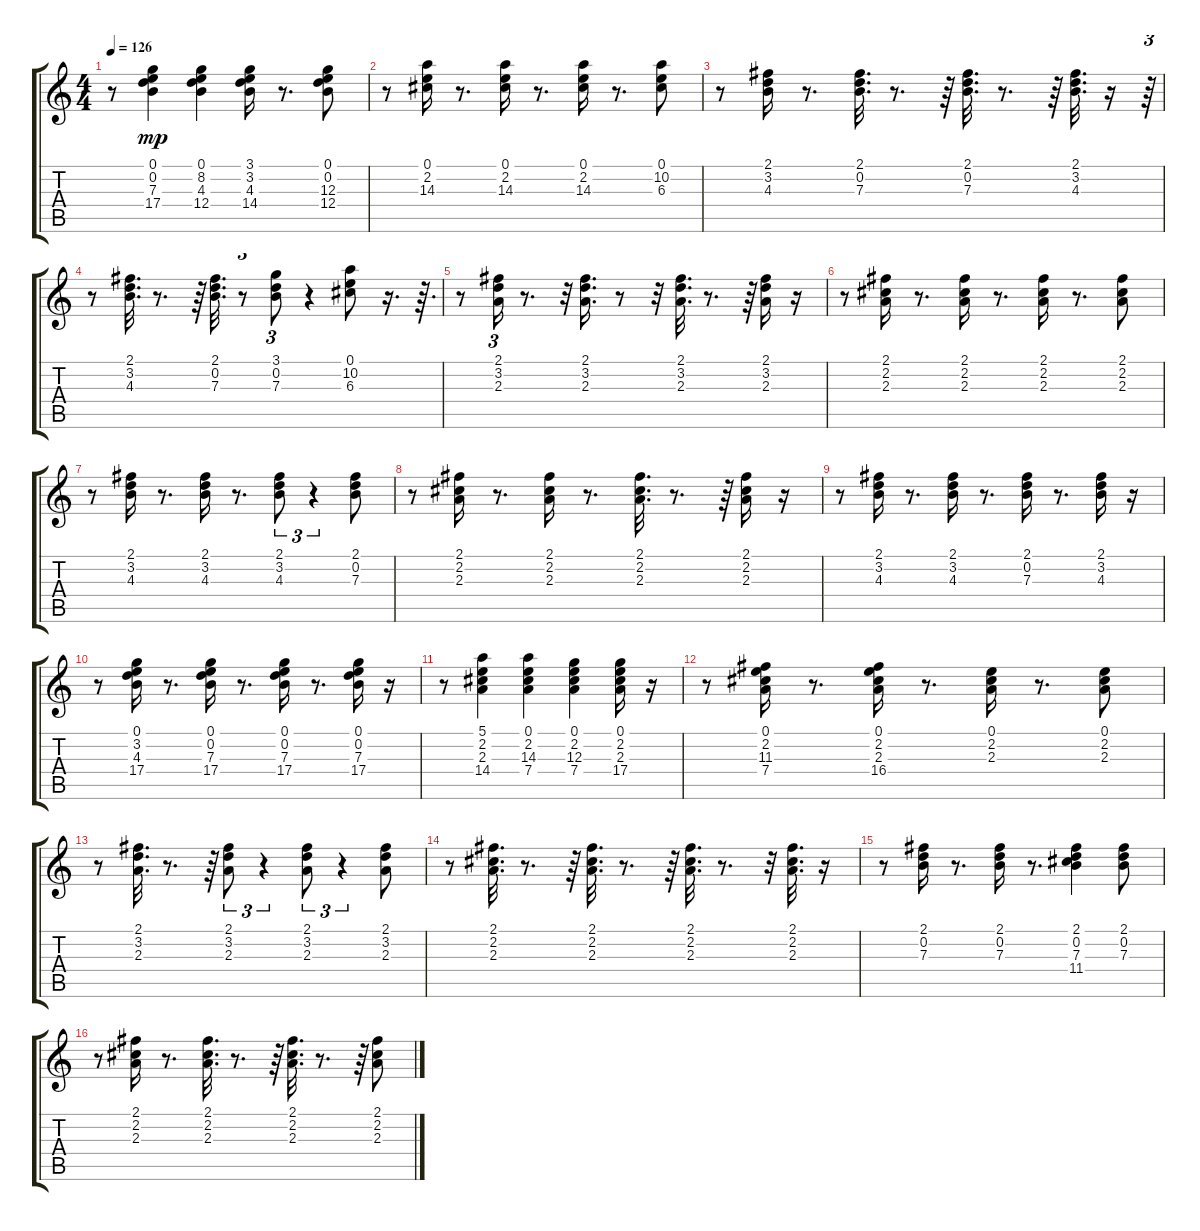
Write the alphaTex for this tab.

\track "" {instrument acousticguitarsteel}
\staff {score tabs}
\tuning (E4 B3 G3 D3 A2 E2) {hide}
\ts (4 4)
\tempo 126
\clef g2
\ks c
r.8{dy mp} (0.1 0.2 7.3 17.4).4 (0.1 8.2 4.3 12.4).4 (3.1 3.2 4.3 14.4).16 r.8{d} (0.1 0.2 12.3 12.4).8 |
r.8 (0.1 2.2 14.3).16 r.8{d} (0.1 2.2 14.3).16 r.8{d} (0.1 2.2 14.3).16 r.8{d} (0.1 10.2 6.3).8 |
r.8 (2.1 3.2 4.3).16 r.8{d} (2.1 0.2 7.3).32{d} r.8{d} r.64 (2.1 0.2 7.3).32{d} r.8{d} r.64 (2.1 3.2 4.3).32{d} r.16 r.64{tu (3 2)} |
r.8 (2.1 3.2 4.3).32{d} r.8{d} r.64 (2.1 0.2 7.3).32{d} r.8{tu (3 2)} (3.1 0.2 7.3).8{tu (3 2)} r.4{tu (3 2)} (0.1 10.2 6.3).8 r.16{d} r.64{d} |
r.8 (2.1 3.2 2.3).16{tu (3 2)} r.8{d} r.32{tu (3 2)} (2.1 3.2 2.3).16{d} r.8 r.32 (2.1 3.2 2.3).32{d} r.8{d} r.64 (2.1 3.2 2.3).16 r.16 |
r.8 (2.1 2.2 2.3).16 r.8{d} (2.1 2.2 2.3).16 r.8{d} (2.1 2.2 2.3).16 r.8{d} (2.1 2.2 2.3).8 |
r.8 (2.1 3.2 4.3).16 r.8{d} (2.1 3.2 4.3).16 r.8{d} (2.1 3.2 4.3).8{tu (3 2)} r.4{tu (3 2)} (2.1 0.2 7.3).8 |
r.8 (2.1 2.2 2.3).16 r.8{d} (2.1 2.2 2.3).16 r.8{d} (2.1 2.2 2.3).32{d} r.8{d} r.64 (2.1 2.2 2.3).16 r.16 |
r.8 (2.1 3.2 4.3).16 r.8{d} (2.1 3.2 4.3).16 r.8{d} (2.1 0.2 7.3).16 r.8{d} (2.1 3.2 4.3).16 r.16 |
r.8 (0.1 3.2 4.3 17.4).16 r.8{d} (0.1 0.2 7.3 17.4).16 r.8{d} (0.1 0.2 7.3 17.4).16 r.8{d} (0.1 0.2 7.3 17.4).16 r.16 |
r.8 (5.1 2.2 2.3 14.4).4 (0.1 2.2 14.3 7.4).4 (0.1 2.2 12.3 7.4).4 (0.1 2.2 2.3 17.4).16 r.16 |
r.8 (0.1 2.2 11.3 7.4).16 r.8{d} (0.1 2.2 2.3 16.4).16 r.8{d} (0.1 2.2 2.3).16 r.8{d} (0.1 2.2 2.3).8 |
r.8 (2.1 3.2 2.3).32{d} r.8{d} r.64 (2.1 3.2 2.3).8{tu (3 2)} r.4{tu (3 2)} (2.1 3.2 2.3).8{tu (3 2)} r.4{tu (3 2)} (2.1 3.2 2.3).8 |
r.8 (2.1 2.2 2.3).32{d} r.8{d} r.64 (2.1 2.2 2.3).32{d} r.8{d} r.64 (2.1 2.2 2.3).32{d} r.8{d} r.32{tu (3 2)} (2.1 2.2 2.3).32{d} r.16 |
r.8 (2.1 0.2 7.3).16 r.8{d} (2.1 0.2 7.3).16 r.8{d} (2.1 0.2 7.3 11.4).4 (2.1 0.2 7.3).8 |
r.8 (2.1 2.2 2.3).16 r.8{d} (2.1 2.2 2.3).32{d} r.8{d} r.64 (2.1 2.2 2.3).32{d} r.8{d} r.64 (2.1 2.2 2.3).8
